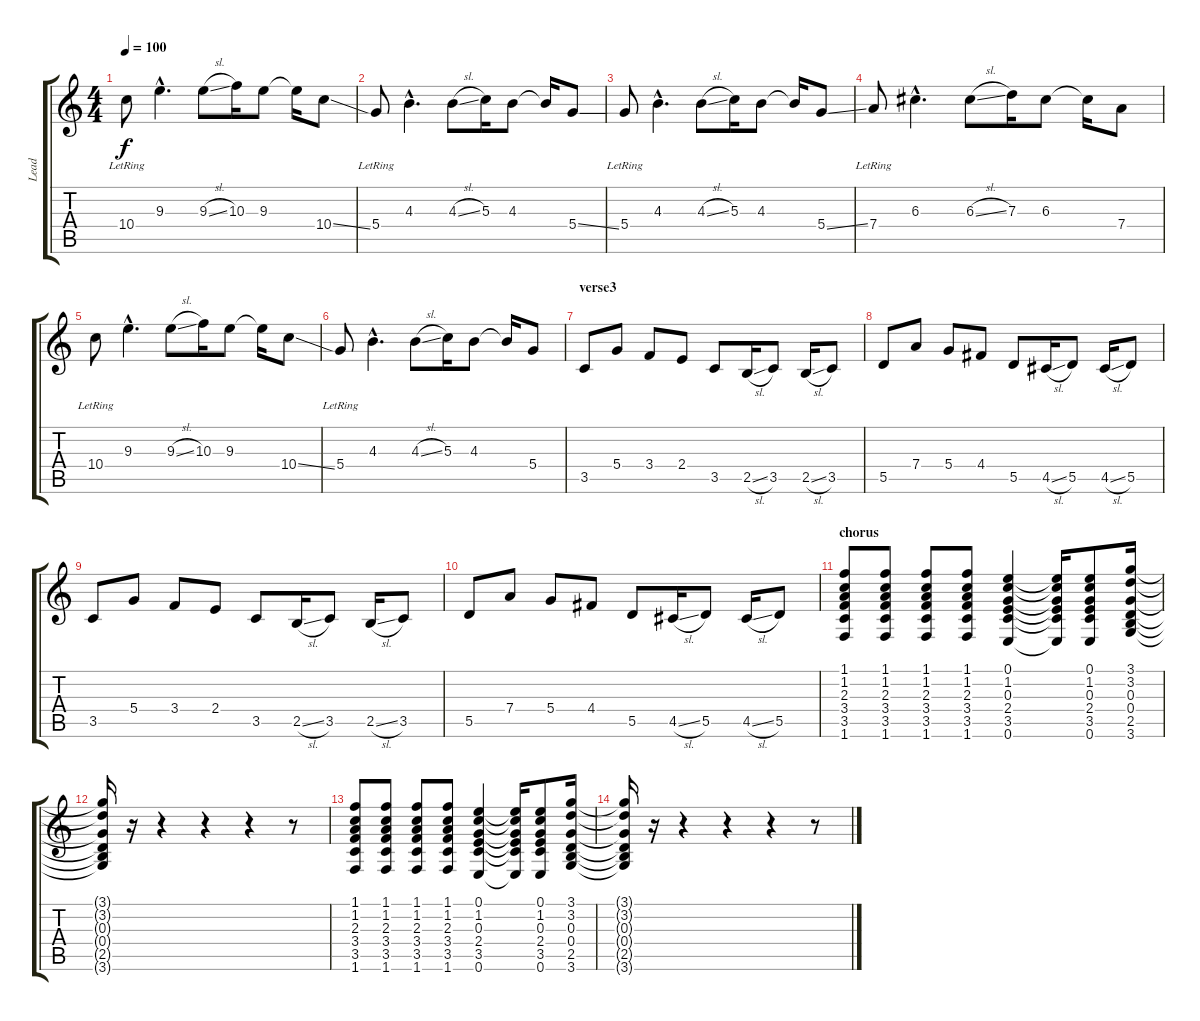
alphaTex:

\track ("Lead" "Lead") {instrument distortionguitar}
\staff {score tabs}
\tuning (E4 B3 G3 D3 A2 E2) {hide}
\ts (4 4)
\tempo 100
\clef g2
\ks c
10.4{lr}.8{dy f} 9.3{hac}.4{d} 9.3{sl}.8 10.3.16 9.3.8 9.3{t}.16 10.4{ss}.8 |
5.4{lr}.8 4.3{hac}.4{d} 4.3{sl}.8 5.3.16 4.3.8 4.3{t}.16 5.4{ss}.8 |
5.4{lr}.8 4.3{hac}.4{d} 4.3{sl}.8 5.3.16 4.3.8 4.3{t}.16 5.4{ss}.8 |
7.4{lr}.8 6.3{hac}.4{d} 6.3{sl}.8 7.3.16 6.3.8 6.3{t}.16 7.4.8 |
10.4{lr}.8 9.3{hac}.4{d} 9.3{sl}.8 10.3.16 9.3.8 9.3{t}.16 10.4{ss}.8 |
5.4{lr}.8 4.3{hac}.4{d} 4.3{sl}.8 5.3.16 4.3.8 4.3{t}.16 5.4.8 |
\section ("" "verse3")
3.5.8{volume 10} 5.4.8 3.4.8 2.4.8 3.5.8 2.5{sl}.16 3.5.8 2.5{sl}.16 3.5.8 |
5.5.8 7.4.8 5.4.8 4.4.8 5.5.8 4.5{sl}.16 5.5.8 4.5{sl}.16 5.5.8 |
3.5.8 5.4.8 3.4.8 2.4.8 3.5.8 2.5{sl}.16 3.5.8 2.5{sl}.16 3.5.8 |
5.5.8 7.4.8 5.4.8 4.4.8 5.5.8 4.5{sl}.16 5.5.8 4.5{sl}.16 5.5.8 |
\section ("" "chorus")
(1.1 1.2 2.3 3.4 3.5 1.6).8 (1.1 1.2 2.3 3.4 3.5 1.6).8 (1.1 1.2 2.3 3.4 3.5 1.6).8 (1.1 1.2 2.3 3.4 3.5 1.6).8 (0.1 1.2 0.3 2.4 3.5 0.6).4 (0.1{t} 1.2{t} 0.3{t} 2.4{t} 3.5{t} 0.6{t}).16 (0.1 1.2 0.3 2.4 3.5 0.6).8 (3.1 3.2 0.3 0.4 2.5 3.6).16 |
(3.1{t} 3.2{t} 0.3{t} 0.4{t} 2.5{t} 3.6{t}).16 r.16 r.4 r.4 r.4 r.8 |
(1.1 1.2 2.3 3.4 3.5 1.6).8 (1.1 1.2 2.3 3.4 3.5 1.6).8 (1.1 1.2 2.3 3.4 3.5 1.6).8 (1.1 1.2 2.3 3.4 3.5 1.6).8 (0.1 1.2 0.3 2.4 3.5 0.6).4 (0.1{t} 1.2{t} 0.3{t} 2.4{t} 3.5{t} 0.6{t}).16 (0.1 1.2 0.3 2.4 3.5 0.6).8 (3.1 3.2 0.3 0.4 2.5 3.6).16 |
(3.1{t} 3.2{t} 0.3{t} 0.4{t} 2.5{t} 3.6{t}).16 r.16 r.4 r.4 r.4 r.8
